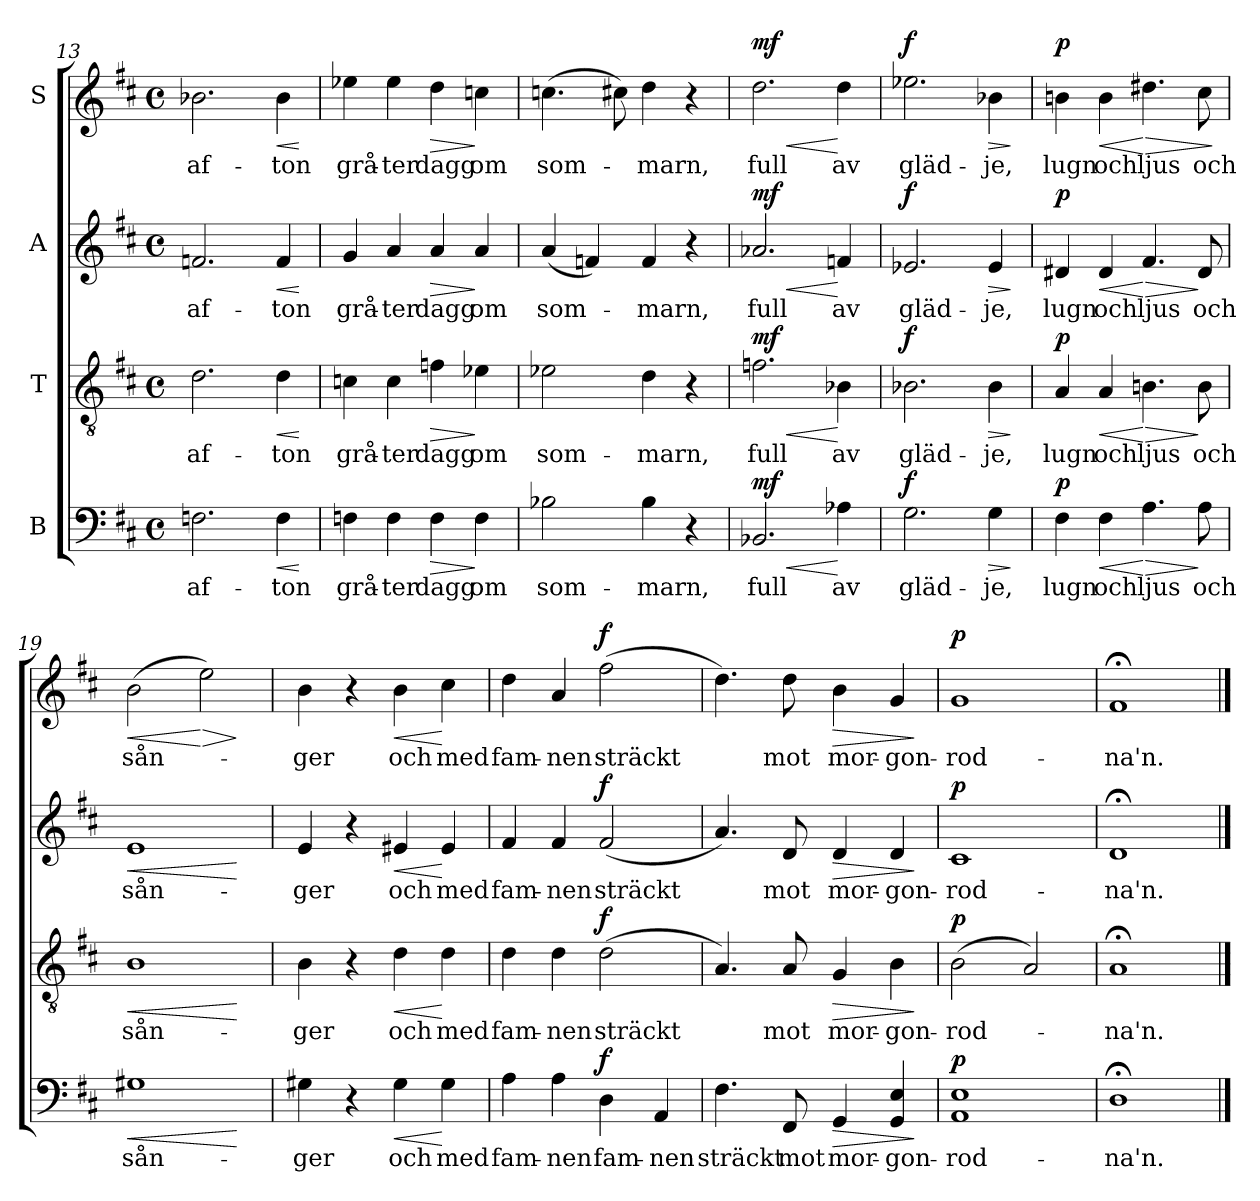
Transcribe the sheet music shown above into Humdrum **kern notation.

**kern	**text	**dynam	**kern	**text	**dynam	**kern	**text	**dynam	**kern	**text	**dynam
*part4	*part4	*part4	*part3	*part3	*part3	*part2	*part2	*part2	*part1	*part1	*part1
*staff4	*staff4	*staff4	*staff3	*staff3	*staff3	*staff2	*staff2	*staff2	*staff1	*staff1	*staff1
*I"B	*	*	*I"T	*	*	*I"A	*	*	*I"S	*	*
*clefF4	*	*	*clefGv2	*	*	*clefG2	*	*	*clefG2	*	*
*k[f#c#]	*	*	*k[f#c#]	*	*	*k[f#c#]	*	*	*k[f#c#]	*	*
*D:	*	*	*D:	*	*	*D:	*	*	*D:	*	*
*M4/4	*	*	*M4/4	*	*	*M4/4	*	*	*M4/4	*	*
*met(c)	*	*	*met(c)	*	*	*met(c)	*	*	*met(c)	*	*
=13	=13	=13	=13	=13	=13	=13	=13	=13	=13	=13	=13
!	!LO:LY:b	!	!	!LO:LY:b	!	!	!LO:LY:b	!	!	!LO:LY:b	!
2.Fn\	af-	.	2.d\	af-	.	2.fn/	af-	.	2.b-X\	af-	.
!	!LO:LY:b	!LO:HP:b	!	!LO:LY:b	!LO:HP:b	!	!LO:LY:b	!LO:HP:b	!	!LO:LY:b	!LO:HP:b
4F\	-ton	<	4d\	-ton	<	4f/	-ton	<	4b-\	-ton	<
.	.	[	.	.	[	.	.	[	.	.	[
!!LO:LB:g=z
=14	=14	=14	=14	=14	=14	=14	=14	=14	=14	=14	=14
!	!LO:LY:b	!	!	!LO:LY:b	!	!	!LO:LY:b	!	!	!LO:LY:b	!
4Fn\	grå-	.	4cn\	grå-	.	4g/	grå-	.	4ee-X\	grå-	.
!	!LO:LY:b	!	!	!LO:LY:b	!	!	!LO:LY:b	!	!	!LO:LY:b	!
4F\	-ter	.	4c\	-ter	.	4a/	-ter	.	4ee-\	-ter	.
!	!LO:LY:b	!LO:HP:b	!	!LO:LY:b	!LO:HP:b	!	!LO:LY:b	!LO:HP:b	!	!LO:LY:b	!LO:HP:b
4F\	dagg	>	4fn\	dagg	>	4a/	dagg	>	4dd\	dagg	>
!	!LO:LY:b	!	!	!LO:LY:b	!	!	!LO:LY:b	!	!	!LO:LY:b	!
4F\	om	]	4e-X\	om	]	4a/	om	]	4ccn\	om	]
=15	=15	=15	=15	=15	=15	=15	=15	=15	=15	=15	=15
!	!LO:LY:b	!	!	!LO:LY:b	!	!	!LO:LY:b	!	!	!LO:LY:b	!
2B-X\	som-	.	2e-X\	som-	.	(<4a/	som-	.	(>4.ccn\	som-	.
.	.	.	.	.	.	4fn/)	.	.	.	.	.
.	.	.	.	.	.	.	.	.	8cc#X\)	.	.
!	!LO:LY:b	!	!	!LO:LY:b	!	!	!LO:LY:b	!	!	!LO:LY:b	!
4B-\	-marn,	.	4d\	-marn,	.	4f/	-marn,	.	4dd\	-marn,	.
4r	.	.	4r	.	.	4r	.	.	4r	.	.
=16	=16	=16	=16	=16	=16	=16	=16	=16	=16	=16	=16
!	!LO:LY:b	!LO:HP:b	!	!LO:LY:b	!LO:HP:b	!	!LO:LY:b	!LO:HP:b	!	!LO:LY:b	!LO:HP:b
!	!	!LO:DY:n=1:a	!	!	!LO:DY:n=1:a	!	!	!LO:DY:n=1:a	!	!	!LO:DY:n=1:a
2.BB-X/	full	< mf	2.fn\	full	< mf	2.a-X/	full	< mf	2.dd\	full	< mf
!	!LO:LY:b	!	!	!LO:LY:b	!	!	!LO:LY:b	!	!	!LO:LY:b	!
4A-X\	av	[	4B-X\	av	[	4fn/	av	[	4dd\	av	[
=17	=17	=17	=17	=17	=17	=17	=17	=17	=17	=17	=17
!	!LO:LY:b	!LO:DY:a	!	!LO:LY:b	!LO:DY:a	!	!LO:LY:b	!LO:DY:a	!	!LO:LY:b	!LO:DY:a
2.G\	gläd-	f	2.B-X\	gläd-	f	2.e-X/	gläd-	f	2.ee-X\	gläd-	f
!	!LO:LY:b	!LO:HP:b	!	!LO:LY:b	!LO:HP:b	!	!LO:LY:b	!LO:HP:b	!	!LO:LY:b	!LO:HP:b
4G\	-je,	>	4B-\	-je,	>	4e-/	-je,	>	4b-X\	-je,	>
.	.	]	.	.	]	.	.	]	.	.	]
=18	=18	=18	=18	=18	=18	=18	=18	=18	=18	=18	=18
!	!LO:LY:b	!LO:DY:a	!	!LO:LY:b	!LO:DY:a	!	!LO:LY:b	!LO:DY:a	!	!LO:LY:b	!LO:DY:a
4F#i\	lugn	p	4A/	lugn	p	4d#X/	lugn	p	4bni\	lugn	p
!	!LO:LY:b	!LO:HP:b	!	!LO:LY:b	!LO:HP:b	!	!LO:LY:b	!LO:HP:b	!	!LO:LY:b	!LO:HP:b
4F#\	och	<	4A/	och	<	4d#/	och	<	4b\	och	<
!	!LO:LY:b	!LO:HP:n=1:b	!	!LO:LY:b	!LO:HP:n=1:b	!	!LO:LY:b	!LO:HP:n=1:b	!	!LO:LY:b	!LO:HP:n=1:b
4.A\	ljus	[ >	4.Bni\	ljus	[ >	4.f#/	ljus	[ >	4.dd#X\	ljus	[ >
!	!LO:LY:b	!	!	!LO:LY:b	!	!	!LO:LY:b	!	!	!LO:LY:b	!
8A\	och	]	8B\	och	]	8d#/	och	]	8cc#\	och	.
.	.	.	.	.	.	.	.	.	.	.	]
=19	=19	=19	=19	=19	=19	=19	=19	=19	=19	=19	=19
!	!LO:LY:b	!LO:HP:b	!	!	!	!	!	!	!	!	!
!	!	!LO:HP:n=1:b	!	!LO:LY:b	!LO:HP:b	!	!	!	!	!	!
!	!	!	!	!	!LO:HP:n=1:b	!	!LO:LY:b	!LO:HP:b	!	!	!
!	!	!	!	!	!	!	!	!LO:HP:n=1:b	!	!LO:LY:b	!LO:HP:b
1G#X	sån-	< >	1B	sån-	< >	1e	sån-	< >	(>2b\	sån-	<
!	!	!	!	!	!	!	!	!	!	!	!LO:HP:n=1:b
.	.	.	.	.	.	.	.	.	2ee\)	.	[ >
.	.	[	.	.	[	.	.	[	.	.	]
=20	=20	=20	=20	=20	=20	=20	=20	=20	=20	=20	=20
!	!LO:LY:b	!	!	!LO:LY:b	!	!	!LO:LY:b	!	!	!LO:LY:b	!
4G#X\	-ger	.	4B\	-ger	.	4e/	-ger	.	4b\	-ger	.
4r	.	]	4r	.	]	4r	.	]	4r	.	.
!	!LO:LY:b	!LO:HP:b	!	!LO:LY:b	!LO:HP:b	!	!LO:LY:b	!LO:HP:b	!	!LO:LY:b	!LO:HP:b
4G#\	och	<	4d\	och	<	4e#X/	och	<	4b\	och	<
!	!LO:LY:b	!	!	!LO:LY:b	!	!	!LO:LY:b	!	!	!LO:LY:b	!
4G#\	med	[	4d\	med	[	4e#/	med	[	4cc#\	med	[
!!LO:LB:g=z
=21	=21	=21	=21	=21	=21	=21	=21	=21	=21	=21	=21
!	!LO:LY:b	!	!	!LO:LY:b	!	!	!LO:LY:b	!	!	!LO:LY:b	!
4A\	fam-	.	4d\	fam-	.	4f#/	fam-	.	4dd\	fam-	.
!	!LO:LY:b	!	!	!LO:LY:b	!	!	!LO:LY:b	!	!	!LO:LY:b	!
4A\	-nen	.	4d\	-nen	.	4f#/	-nen	.	4a/	-nen	.
!	!LO:LY:b	!LO:DY:a	!	!LO:LY:b	!LO:DY:a	!	!LO:LY:b	!LO:DY:a	!	!LO:LY:b	!LO:DY:a
4D\	fam-	f	(>2d\	sträckt	f	(<2f#/	sträckt	f	(>2ff#\	sträckt	f
!	!LO:LY:b	!	!	!	!	!	!	!	!	!	!
4AA/	-nen	.	.	.	.	.	.	.	.	.	.
=22	=22	=22	=22	=22	=22	=22	=22	=22	=22	=22	=22
!	!LO:LY:b	!	!	!	!	!	!	!	!	!	!
4.F#\	sträckt	.	4.A/)	.	.	4.a/)	.	.	4.dd\)	.	.
!	!LO:LY:b	!	!	!LO:LY:b	!	!	!LO:LY:b	!	!	!LO:LY:b	!
8FF#/	mot	.	8A/	mot	.	8d/	mot	.	8dd\	mot	.
!	!LO:LY:b	!LO:HP:b	!	!LO:LY:b	!LO:HP:b	!	!LO:LY:b	!LO:HP:b	!	!LO:LY:b	!LO:HP:b
4GG/	mor-	>	4G/	mor-	>	4d/	mor-	>	4b\	mor-	>
!	!LO:LY:b	!	!	!LO:LY:b	!	!	!LO:LY:b	!	!	!LO:LY:b	!
4GG/ 4E/	-gon-	.	4B\	-gon-	.	4d/	-gon-	.	4g/	-gon-	.
.	.	]	.	.	]	.	.	]	.	.	]
=23	=23	=23	=23	=23	=23	=23	=23	=23	=23	=23	=23
!	!LO:LY:b	!LO:DY:a	!	!LO:LY:b	!LO:DY:a	!	!LO:LY:b	!LO:DY:a	!	!LO:LY:b	!LO:DY:a
1AA 1E	-rod-	p	(>2B\	-rod-	p	1c#	-rod-	p	1g	-rod-	p
.	.	.	2A/)	.	.	.	.	.	.	.	.
=24	=24	=24	=24	=24	=24	=24	=24	=24	=24	=24	=24
!	!LO:LY:b	!	!	!LO:LY:b	!	!	!LO:LY:b	!	!	!LO:LY:b	!
1D;<	-na'n.	.	1A;<	-na'n.	.	1d;<	-na'n.	.	1f#;<	-na'n.	.
==	==	==	==	==	==	==	==	==	==	==	==
*-	*-	*-	*-	*-	*-	*-	*-	*-	*-	*-	*-
